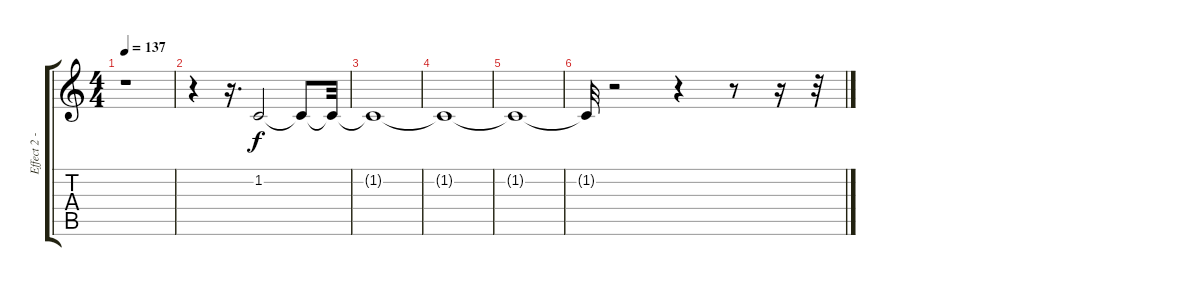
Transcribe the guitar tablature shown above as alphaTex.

\track ("Effect 2 - Reverse Cymbal (Keyboard)" "Effect 2 -") {instrument reversecymbal}
\staff {score tabs}
\tuning (E4 B3 G3 D3 A2 E2) {hide}
\ts (4 4)
\tempo 137
\clef g2
\ks c
r.1{dy f} |
r.4 r.16{d} 1.2.2 1.2{t}.8 1.2{t}.32 |
1.2{t}.1 |
1.2{t}.1 |
1.2{t}.1 |
1.2{t}.32 r.2 r.4 r.8 r.16 r.32
